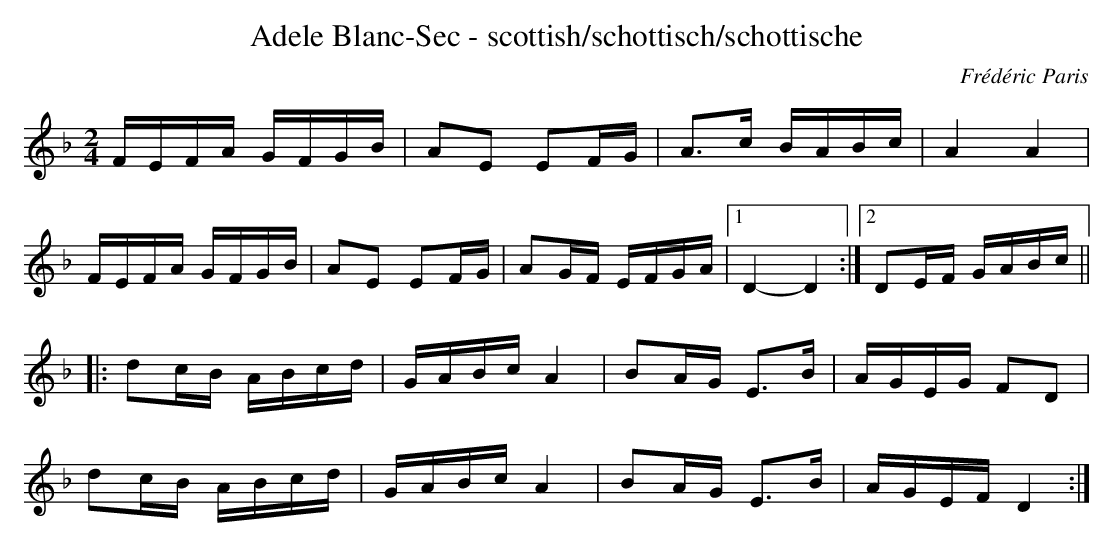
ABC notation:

X:1
T:Adele Blanc-Sec - scottish/schottisch/schottische
C:Frédéric Paris
M:2/4
L:1/16
K:Dm
FEFA GFGB|A2E2 E2FG|A3c BABc|A4A4|
FEFA GFGB|A2E2 E2FG|A2GF EFGA|1D4-D4:|2D2EF GABc||
|:d2cB ABcd|GABcA4|B2AG E3B|AGEG F2D2|
d2cB ABcd|GABcA4|B2AG E3B|AGEFD4:|
